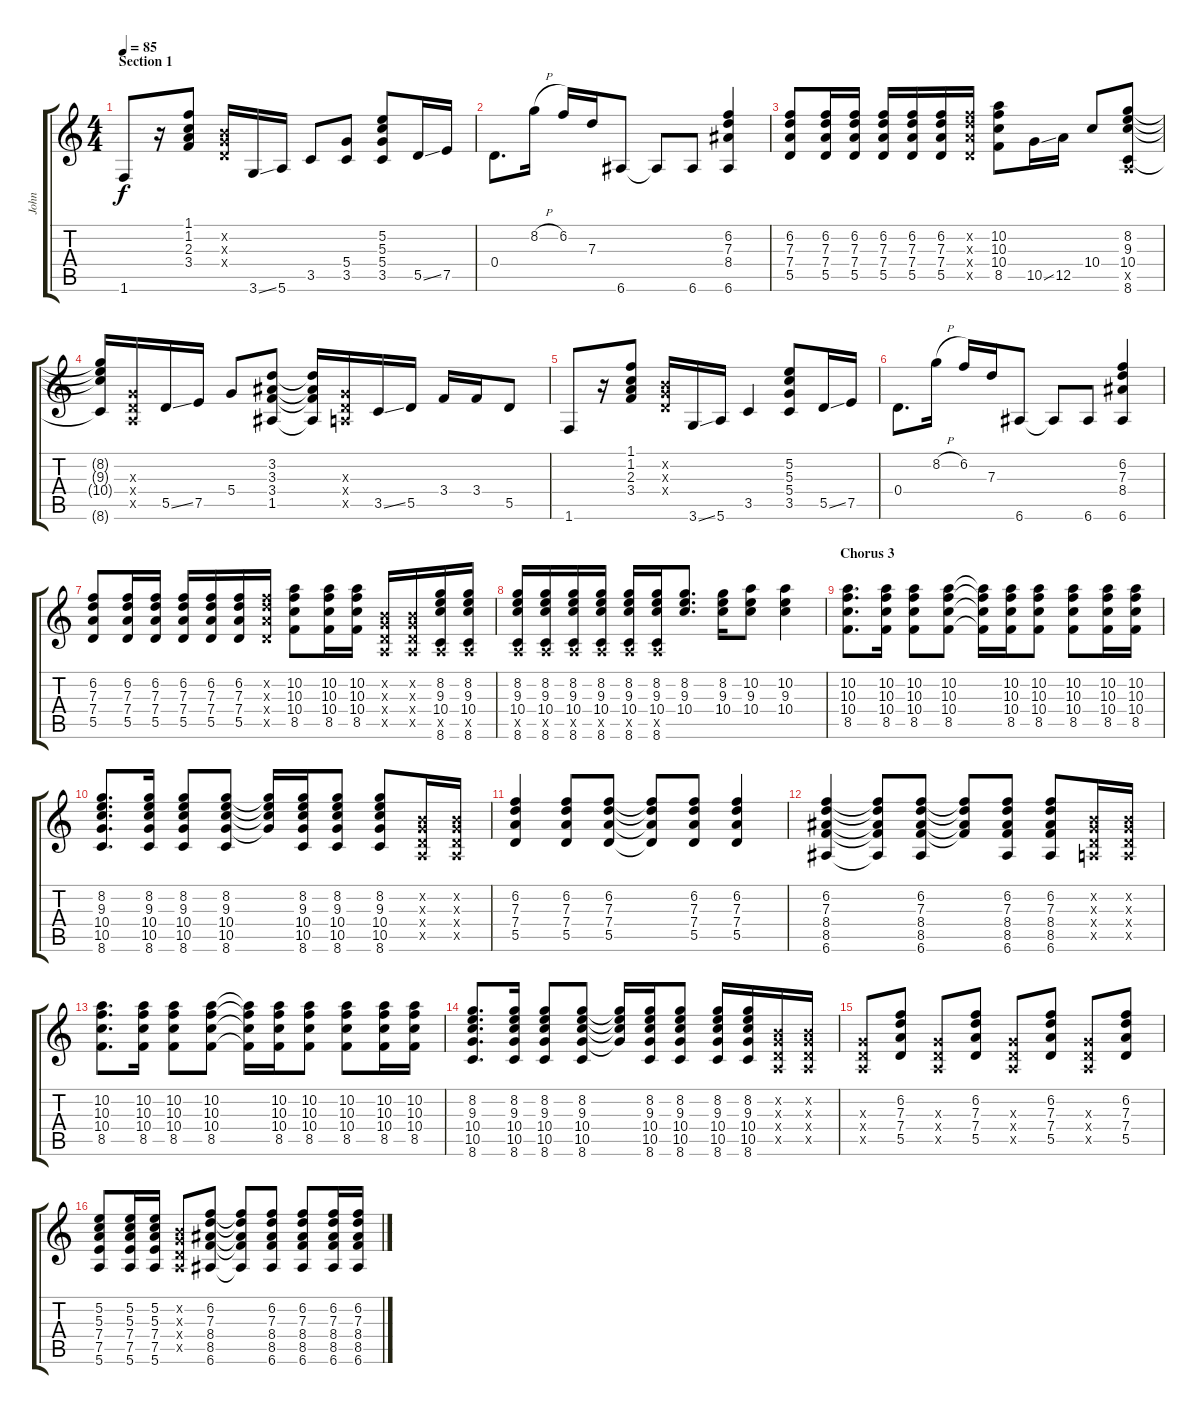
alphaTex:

\track ("John" "John") {instrument electricguitarclean}
\staff {score tabs}
\tuning (E4 B3 G3 D3 A2 E2) {hide}
\ts (4 4)
\section ("" "Section 1")
\tempo 85
\clef g2
\ks c
1.6.8{dy f} r.16 (1.1 1.2 2.3 3.4).8 (0.2{x} 0.3{x} 0.4{x}).16 3.6{ss}.16 5.6.16 3.5.8 (5.4 3.5).8 (5.2 5.3 5.4 3.5).8 5.5{ss}.16 7.5.16 |
0.4.8{d} 8.2{h}.16 6.2.16 7.3.16 6.6.8 6.6{t}.8 6.6.8 (6.2 7.3 8.4 6.6).4 |
(6.2 7.3 7.4 5.5).8 (6.2 7.3 7.4 5.5).16 (6.2 7.3 7.4 5.5).16 (6.2 7.3 7.4 5.5).16 (6.2 7.3 7.4 5.5).16 (6.2 7.3 7.4 5.5).16 (6.2{x} 7.3{x} 7.4{x} 5.5{x}).16 (10.2 10.3 10.4 8.5).8 10.5{ss}.16 12.5.16 10.4.8 (8.2 9.3 10.4 0.5{x} 8.6).8 |
(8.2{t} 9.3{t} 10.4{t} 8.6{t}).16 (0.3{x} 0.4{x} 0.5{x}).16 5.5{ss}.16 7.5.16 5.4.8 (3.2 3.3 3.4 1.5).8 (3.2{t} 3.3{t} 3.4{t} 1.5{t}).16 (0.3{x} 0.4{x} 0.5{x}).16 3.5{ss}.16 5.5.16 3.4.16 3.4.16 5.5.8 |
1.6.8 r.16 (1.1 1.2 2.3 3.4).8 (0.2{x} 0.3{x} 0.4{x}).16 3.6{ss}.16 5.6.16 3.5.4 (5.2 5.3 5.4 3.5).8 5.5{ss}.16 7.5.16 |
0.4.8{d} 8.2{h}.16 6.2.16 7.3.16 6.6.8 6.6{t}.8 6.6.8 (6.2 7.3 8.4 6.6).4 |
(6.2 7.3 7.4 5.5).8 (6.2 7.3 7.4 5.5).16 (6.2 7.3 7.4 5.5).16 (6.2 7.3 7.4 5.5).16 (6.2 7.3 7.4 5.5).16 (6.2 7.3 7.4 5.5).16 (6.2{x} 7.3{x} 7.4{x} 5.5{x}).16 (10.2 10.3 10.4 8.5).8 (10.2 10.3 10.4 8.5).16 (10.2 10.3 10.4 8.5).16 (0.2{x} 0.3{x} 0.4{x} 0.5{x}).16 (0.2{x} 0.3{x} 0.4{x} 0.5{x}).16 (8.2 9.3 10.4 0.5{x} 8.6).16 (8.2 9.3 10.4 0.5{x} 8.6).16 |
(8.2 9.3 10.4 0.5{x} 8.6).16 (8.2 9.3 10.4 0.5{x} 8.6).16 (8.2 9.3 10.4 0.5{x} 8.6).16 (8.2 9.3 10.4 0.5{x} 8.6).16 (8.2 9.3 10.4 0.5{x} 8.6).16 (8.2 9.3 10.4 0.5{x} 8.6).16 (8.2 9.3 10.4).8{d} (8.2 9.3 10.4).16 (10.2 9.3 10.4).8 (10.2 9.3 10.4).4 |
\section ("" "Chorus 3")
(10.2 10.3 10.4 8.5).8{d} (10.2 10.3 10.4 8.5).16 (10.2 10.3 10.4 8.5).8 (10.2 10.3 10.4 8.5).8 (10.2{t} 10.3{t} 10.4{t} 8.5{t}).16 (10.2 10.3 10.4 8.5).16 (10.2 10.3 10.4 8.5).8 (10.2 10.3 10.4 8.5).8 (10.2 10.3 10.4 8.5).16 (10.2 10.3 10.4 8.5).16 |
(8.2 9.3 10.4 10.5 8.6).8{d} (8.2 9.3 10.4 10.5 8.6).16 (8.2 9.3 10.4 10.5 8.6).8 (8.2 9.3 10.4 10.5 8.6).8 (8.2{t} 9.3{t} 10.4{t} 10.5{t}).16 (8.2 9.3 10.4 10.5 8.6).16 (8.2 9.3 10.4 10.5 8.6).8 (8.2 9.3 10.4 10.5 8.6).8 (0.2{x} 0.3{x} 0.4{x} 0.5{x}).16 (0.2{x} 0.3{x} 0.4{x} 0.5{x}).16 |
(6.2 7.3 7.4 5.5).4 (6.2 7.3 7.4 5.5).8 (6.2 7.3 7.4 5.5).8 (6.2{t} 7.3{t} 7.4{t} 5.5{t}).8 (6.2 7.3 7.4 5.5).8 (6.2 7.3 7.4 5.5).4 |
(6.2 7.3 8.4 8.5 6.6).4 (6.2{t} 7.3{t} 8.4{t} 8.5{t} 6.6{t}).8 (6.2 7.3 8.4 8.5 6.6).8 (6.2{t} 7.3{t} 8.4{t} 8.5{t}).8 (6.2 7.3 8.4 8.5 6.6).8 (6.2 7.3 8.4 8.5 6.6).8 (0.2{x} 0.3{x} 0.4{x} 0.5{x}).16 (0.2{x} 0.3{x} 0.4{x} 0.5{x}).16 |
(10.2 10.3 10.4 8.5).8{d} (10.2 10.3 10.4 8.5).16 (10.2 10.3 10.4 8.5).8 (10.2 10.3 10.4 8.5).8 (10.2{t} 10.3{t} 10.4{t} 8.5{t}).16 (10.2 10.3 10.4 8.5).16 (10.2 10.3 10.4 8.5).8 (10.2 10.3 10.4 8.5).8 (10.2 10.3 10.4 8.5).16 (10.2 10.3 10.4 8.5).16 |
(8.2 9.3 10.4 10.5 8.6).8{d} (8.2 9.3 10.4 10.5 8.6).16 (8.2 9.3 10.4 10.5 8.6).8 (8.2 9.3 10.4 10.5 8.6).8 (8.2{t} 9.3{t} 10.4{t} 10.5{t}).16 (8.2 9.3 10.4 10.5 8.6).16 (8.2 9.3 10.4 10.5 8.6).8 (8.2 9.3 10.4 10.5 8.6).16 (8.2 9.3 10.4 10.5 8.6).16 (0.2{x} 0.3{x} 0.4{x} 0.5{x}).16 (0.2{x} 0.3{x} 0.4{x} 0.5{x}).16 |
(0.3{x} 0.4{x} 0.5{x}).8 (6.2 7.3 7.4 5.5).8 (0.3{x} 0.4{x} 0.5{x}).8 (6.2 7.3 7.4 5.5).8 (0.3{x} 0.4{x} 0.5{x}).8 (6.2 7.3 7.4 5.5).8 (0.3{x} 0.4{x} 0.5{x}).8 (6.2 7.3 7.4 5.5).8 |
(5.2 5.3 7.4 7.5 5.6).8 (5.2 5.3 7.4 7.5 5.6).16 (5.2 5.3 7.4 7.5 5.6).16 (0.2{x} 0.3{x} 0.4{x} 0.5{x}).8 (6.2 7.3 8.4 8.5 6.6).8 (6.2{t} 7.3{t} 8.4{t} 8.5{t} 6.6{t}).8 (6.2 7.3 8.4 8.5 6.6).8 (6.2 7.3 8.4 8.5 6.6).8 (6.2 7.3 8.4 8.5 6.6).16 (6.2 7.3 8.4 8.5 6.6).16
